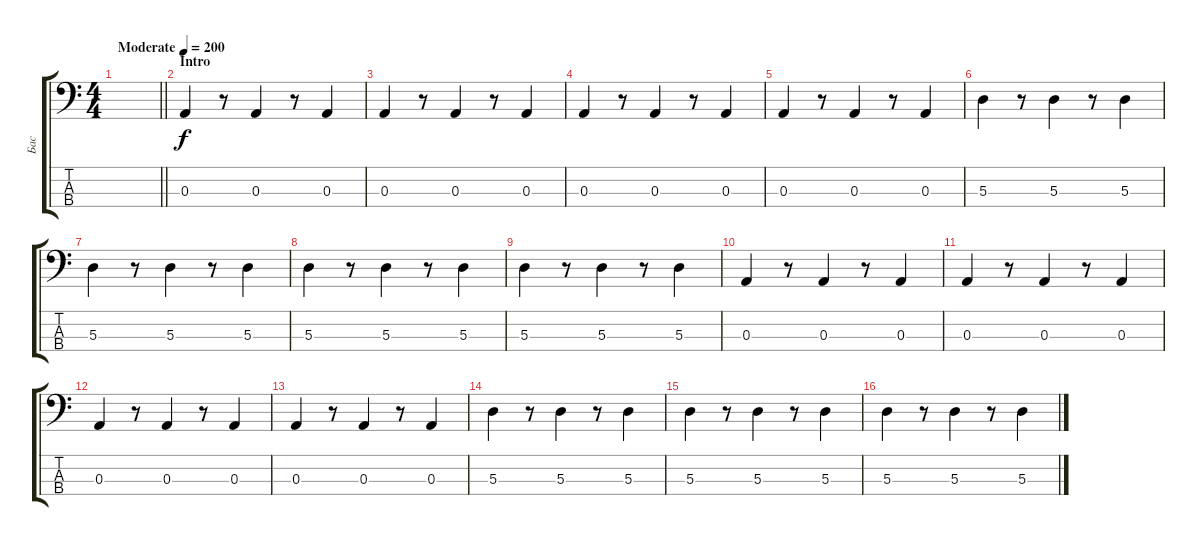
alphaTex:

\track ("Бас" "Бас") {instrument electricbassfinger}
\staff {score tabs}
\tuning (G2 D2 A1 E1) {hide}
\ts (4 4)
\tempo (200 "Moderate")
\clef f4
\barLineRight lightlight
\ks c
|
\section ("" "Intro")
0.3.4 r.8 0.3.4 r.8 0.3.4 |
0.3.4 r.8 0.3.4 r.8 0.3.4 |
0.3.4 r.8 0.3.4 r.8 0.3.4 |
0.3.4 r.8 0.3.4 r.8 0.3.4 |
5.3.4 r.8 5.3.4 r.8 5.3.4 |
5.3.4 r.8 5.3.4 r.8 5.3.4 |
5.3.4 r.8 5.3.4 r.8 5.3.4 |
5.3.4 r.8 5.3.4 r.8 5.3.4 |
0.3.4 r.8 0.3.4 r.8 0.3.4 |
0.3.4 r.8 0.3.4 r.8 0.3.4 |
0.3.4 r.8 0.3.4 r.8 0.3.4 |
0.3.4 r.8 0.3.4 r.8 0.3.4 |
5.3.4 r.8 5.3.4 r.8 5.3.4 |
5.3.4 r.8 5.3.4 r.8 5.3.4 |
5.3.4 r.8 5.3.4 r.8 5.3.4
